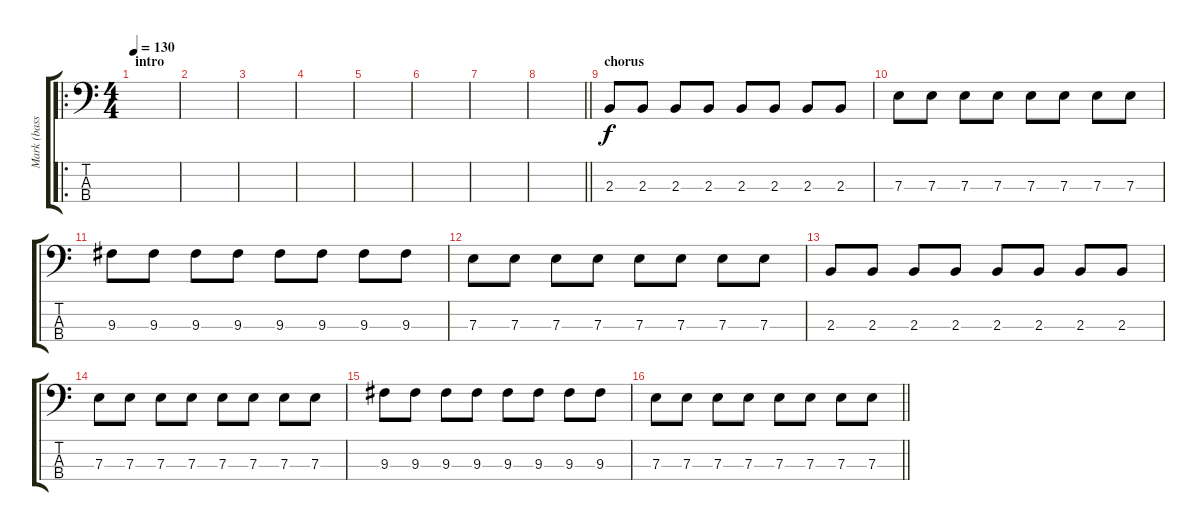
\track ("Mark (bass)" "Mark (bass") {instrument electricbasspick}
\staff {score tabs}
\tuning (G2 D2 A1 E1) {hide}
\ro
\ts (4 4)
\section ("" "intro")
\tempo 130
\clef f4
\ks c
|
|
|
|
|
|
|
\barLineRight lightlight
|
\section ("" "chorus")
2.3.8 2.3.8 2.3.8 2.3.8 2.3.8 2.3.8 2.3.8 2.3.8 |
7.3.8 7.3.8 7.3.8 7.3.8 7.3.8 7.3.8 7.3.8 7.3.8 |
9.3.8 9.3.8 9.3.8 9.3.8 9.3.8 9.3.8 9.3.8 9.3.8 |
7.3.8 7.3.8 7.3.8 7.3.8 7.3.8 7.3.8 7.3.8 7.3.8 |
2.3.8 2.3.8 2.3.8 2.3.8 2.3.8 2.3.8 2.3.8 2.3.8 |
7.3.8 7.3.8 7.3.8 7.3.8 7.3.8 7.3.8 7.3.8 7.3.8 |
9.3.8 9.3.8 9.3.8 9.3.8 9.3.8 9.3.8 9.3.8 9.3.8 |
\barLineRight lightlight
7.3.8 7.3.8 7.3.8 7.3.8 7.3.8 7.3.8 7.3.8 7.3.8
